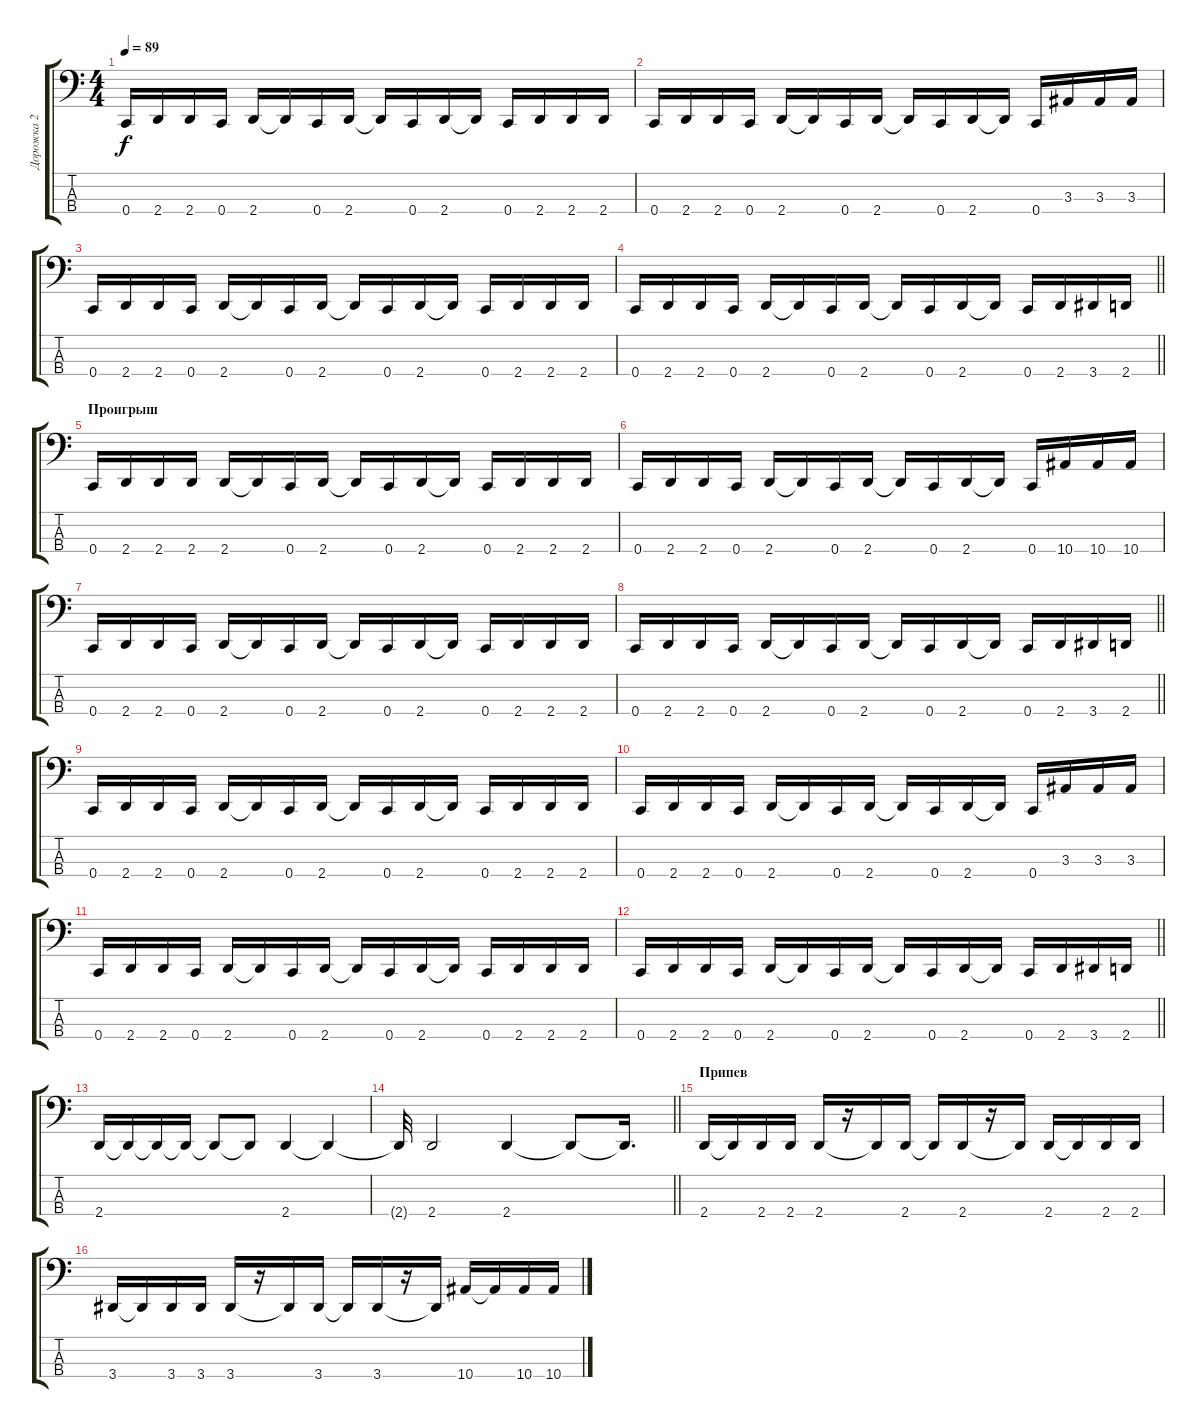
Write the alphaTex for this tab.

\track ("Дорожка 2" "Дорожка 2") {instrument electricbassfinger}
\staff {score tabs}
\tuning (F2 C2 G1 C1) {hide}
\ts (4 4)
\tempo 89
\clef f4
\ks c
0.4.16{dy f} 2.4.16 2.4.16 0.4.16 2.4.16 2.4{t}.16 0.4.16 2.4.16 2.4{t}.16 0.4.16 2.4.16 2.4{t}.16 0.4.16 2.4.16 2.4.16 2.4.16 |
0.4.16 2.4.16 2.4.16 0.4.16 2.4.16 2.4{t}.16 0.4.16 2.4.16 2.4{t}.16 0.4.16 2.4.16 2.4{t}.16 0.4.16 3.3.16 3.3.16 3.3.16 |
0.4.16 2.4.16 2.4.16 0.4.16 2.4.16 2.4{t}.16 0.4.16 2.4.16 2.4{t}.16 0.4.16 2.4.16 2.4{t}.16 0.4.16 2.4.16 2.4.16 2.4.16 |
\barLineRight lightlight
0.4.16 2.4.16 2.4.16 0.4.16 2.4.16 2.4{t}.16 0.4.16 2.4.16 2.4{t}.16 0.4.16 2.4.16 2.4{t}.16 0.4.16 2.4.16 3.4.16 2.4.16 |
\section ("" "Проигрыш")
0.4.16 2.4.16 2.4.16 2.4.16 2.4.16 2.4{t}.16 0.4.16 2.4.16 2.4{t}.16 0.4.16 2.4.16 2.4{t}.16 0.4.16 2.4.16 2.4.16 2.4.16 |
0.4.16 2.4.16 2.4.16 0.4.16 2.4.16 2.4{t}.16 0.4.16 2.4.16 2.4{t}.16 0.4.16 2.4.16 2.4{t}.16 0.4.16 10.4.16 10.4.16 10.4.16 |
0.4.16 2.4.16 2.4.16 0.4.16 2.4.16 2.4{t}.16 0.4.16 2.4.16 2.4{t}.16 0.4.16 2.4.16 2.4{t}.16 0.4.16 2.4.16 2.4.16 2.4.16 |
\barLineRight lightlight
0.4.16 2.4.16 2.4.16 0.4.16 2.4.16 2.4{t}.16 0.4.16 2.4.16 2.4{t}.16 0.4.16 2.4.16 2.4{t}.16 0.4.16 2.4.16 3.4.16 2.4.16 |
0.4.16 2.4.16 2.4.16 0.4.16 2.4.16 2.4{t}.16 0.4.16 2.4.16 2.4{t}.16 0.4.16 2.4.16 2.4{t}.16 0.4.16 2.4.16 2.4.16 2.4.16 |
0.4.16 2.4.16 2.4.16 0.4.16 2.4.16 2.4{t}.16 0.4.16 2.4.16 2.4{t}.16 0.4.16 2.4.16 2.4{t}.16 0.4.16 3.3.16 3.3.16 3.3.16 |
0.4.16 2.4.16 2.4.16 0.4.16 2.4.16 2.4{t}.16 0.4.16 2.4.16 2.4{t}.16 0.4.16 2.4.16 2.4{t}.16 0.4.16 2.4.16 2.4.16 2.4.16 |
\barLineRight lightlight
0.4.16 2.4.16 2.4.16 0.4.16 2.4.16 2.4{t}.16 0.4.16 2.4.16 2.4{t}.16 0.4.16 2.4.16 2.4{t}.16 0.4.16 2.4.16 3.4.16 2.4.16 |
2.4.16 2.4{t}.16 2.4{t}.16 2.4{t}.16 2.4{t}.8 2.4{t}.8 2.4.4 2.4{t}.4 |
\barLineRight lightlight
2.4{t}.32 2.4.2 2.4.4 2.4{t}.8 2.4{t}.16{d} |
\section ("" "Припев")
2.4.16 2.4{t}.16 2.4.16 2.4.16 2.4.16 r.16 2.4{t}.16 2.4.16 2.4{t}.16 2.4.16 r.16 2.4{t}.16 2.4.16 2.4{t}.16 2.4.16 2.4.16 |
3.4.16 3.4{t}.16 3.4.16 3.4.16 3.4.16 r.16 3.4{t}.16 3.4.16 3.4{t}.16 3.4.16 r.16 3.4{t}.16 10.4.16 10.4{t}.16 10.4.16 10.4.16
